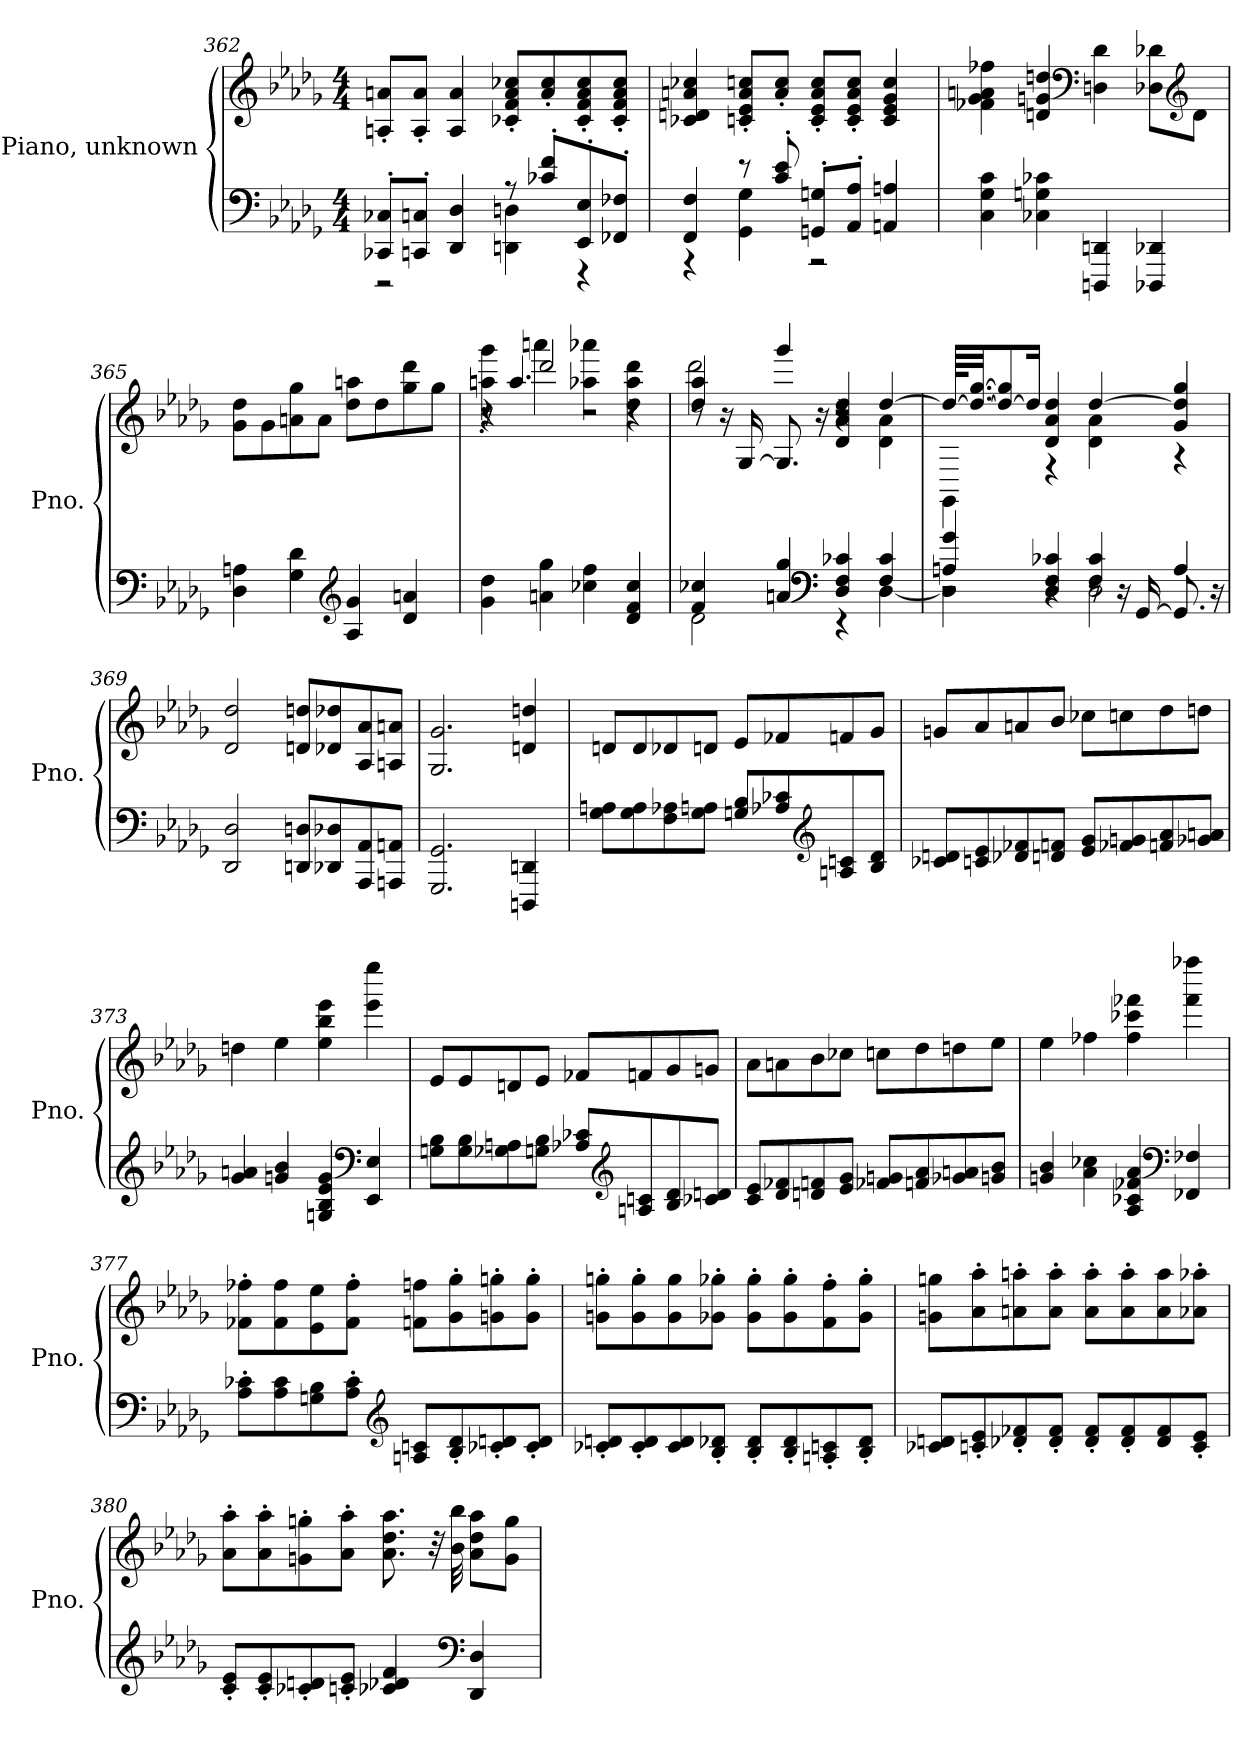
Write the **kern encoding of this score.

**kern	**kern
*part1	*part1
*staff2	*staff1
*I"Piano, unknown	*
*I'Pno.	*
*clefF4	*clefG2
*k[b-e-a-d-g-]	*k[b-e-a-d-g-]
*M4/4	*M4/4
=362	=362
*^	*
8CC-X/' 8C-X/'L	2r	8An/' 8an/'L
8CCn/' 8Cn/'J	.	8A/' 8a/'J
4DD-/ 4D-/	.	4A/ 4a/
8r	4DDn\ 4Dn\	8c-X/' 8f/' 8a/' 8cc-X/'L
8c-X/' 8f/'L	.	8a/' 8cc-/'
8EE-/' 8E-/'	4r	8c-/' 8f/' 8a/' 8cc-/'
8FF-X/' 8F-X/'J	.	8c-/' 8f/' 8a/' 8cc-/'J
!!LO:LB:g=z
=363	=363	=363
4FF/ 4F/	4r	4c-X/ 4dn/ 4an/ 4cc-X/
8r	4GG-\ 4G-\	8cn/' 8e-/' 8a/' 8ccn/'L
8c/' 8e-/'	.	8a/' 8cc/'J
8GGn/' 8Gn/'L	2r	8c/' 8e-/' 8a/' 8cc/'L
8AA-/' 8A-/'J	.	8c/' 8e-/' 8a/' 8cc/'J
4AAn/ 4An/	.	4c/ 4e-/ 4g-/ 4cc/
*v	*v	*
=364	=364
4C\ 4G-\ 4c\	4f-X\ 4g-\ 4an\ 4ff-X\
4C-X\ 4Gn\ 4c-X\	4dn/ 4gn/ 4ddn/
*	*clefF4
4DDDn/ 4DDn/	4Dn\ 4d\
4DDD-X/ 4DD-X/	8D-X\ 8d-X\L
*	*clefG2
.	8d-\J
=365	=365
4D-\ 4An\	8g-\ 8dd-\L
.	8g-\
4G-\ 4d-\	8an\ 8gg-\
.	8a\J
*clefG2	*
4A/ 4g-/	8dd-\ 8aan\L
.	8dd-\
4d-/ 4an/	8gg-\ 8ddd-\
.	8gg-\J
!!LO:PB:g=z
=366	=366
*	*^
*	*	*^
4g-\ 4dd-\	4r	4aan\' 4ggg-\'	8r
.	.	.	4.aa/
4an\ 4gg-\	2ddd-/	4aaan\	.
4cc-X\ 4ff\	.	4aa-X\ 4aaa-X\	2r
4d-/ 4f/ 4cc-/	4r	4dd-\ 4aa-\ 4ddd-\	.
=367	=367	=367	=367
*^	*	*	*
4f/ 4cc-X/	2d-\	4dd-/ 4aa-/	2ddd-\	8r
.	.	.	.	16r
.	.	.	.	[16G-/
4an/ 4gg-/	.	4ggg-/	.	8.G-/]
.	.	.	.	16r
*clefF4	*	*	*	*
4D-/ 4F/ 4c-X/	4r	4d-/ 4a-/ 4dd-/	4r	2r
4F/ 4c-/	[4D-\	[4dd-/	4d-\ 4a-\	.
*	*	*	*v	*v
=368	=368	=368	=368
*	*^	*	*
4An/ 4g-/	4D-\]	2r	64dd-/KLLL_	4GG-\
.	.	.	32.dd-/_ [32.gg-/JJ	.
.	.	.	8dd-/_ 8gg-/]	.
.	.	.	16dd-/Jk]	.
4D-/ 4F/ 4c-X/	4r	.	4d-/ 4a-/ 4dd-/	4r
4F/ 4c-/	2D-\	8r	[4dd-/	4d-\ 4a-\
.	.	16r	.	.
.	.	[16GG-/	.	.
4A/	.	8.GG-/]	4g-/ 4dd-/] 4gg-/	4r
.	.	16r	.	.
*v	*v	*v	*	*
*	*v	*v
!!LO:LB:g=z
=369	=369
2DD-/ 2D-/	2d-/ 2dd-/
8DDn/ 8Dn/L	8dn/ 8ddn/L
8DD-X/ 8D-X/	8d-X/ 8dd-X/
8AAA-/ 8AA-/	8A-/ 8a-/
8AAAn/ 8AAn/J	8An/ 8an/J
=370	=370
2.GGG-/ 2.GG-/	2.G-/ 2.g-/
4DDDn/ 4DDn/	4dn/ 4ddn/
=371	=371
8G-\ 8An\L	8dn/L
8G-\ 8A\	8d/
8F\ 8A-X\	8d-X/
8G-\ 8An\J	8dn/J
8Gn/ 8B-/L	8e-/L
8A-X/ 8c-X/	8f-X/
*clefG2	*
8An/ 8cn/	8fn/
8B-/ 8d-/J	8g-/J
!!LO:LB:g=z
=372	=372
8c-X/ 8dn/L	8gn/L
8cn/ 8e-/	8a-/
8d-X/ 8f-X/	8an/
8dn/ 8fn/J	8b-/J
8e-/ 8g-/L	8cc-X\L
8f-X/ 8gn/	8ccn\
8fn/ 8a-/	8dd-\
8g-X/ 8an/J	8ddn\J
=373	=373
4g-/ 4an/	4ddn\
4gn/ 4b-/	4ee-\
4Gn/ 4B-/ 4e-/ 4g/	4ee-\ 4bb-\ 4eee-\
*clefF4	*
4EE-/ 4E-/	4eee-\ 4eeee-\
!!LO:LB:g=z
=374	=374
8Gn\ 8B-\L	8e-/L
8G\ 8B-\	8e-/
8G-X\ 8An\	8dn/
8Gn\ 8B-\J	8e-/J
8A-X/ 8c-X/L	8f-X/L
*clefG2	*
8An/ 8cn/	8fn/
8B-/ 8d-/	8g-/
8c-X/ 8dn/J	8gn/J
=375	=375
8c/ 8e-/L	8a-\L
8d-/ 8f-X/	8an\
8dn/ 8fn/	8b-\
8e-/ 8g-/J	8cc-X\J
8f-X/ 8gn/L	8ccn\L
8fn/ 8a-/	8dd-\
8g-X/ 8an/	8ddn\
8gn/ 8b-/J	8ee-\J
=376	=376
4gn/ 4b-/	4ee-\
4a-\ 4cc-X\	4ff-X\
4A-/ 4c-X/ 4f-X/ 4a-/	4ff-\ 4ccc-X\ 4fff-X\
*clefF4	*
4FF-X/ 4F-X/	4fff-\ 4ffff-X\
!!LO:LB:g=z
=377	=377
8A-\' 8c-X\'L	8f-X\' 8ff-X\'L
8A-\ 8c-\	8f-\ 8ff-\
8Gn\ 8B-\	8e-\ 8ee-\
8A-\' 8c-\'J	8f-\' 8ff-\'J
*clefG2	*
8An/ 8cn/L	8fn\ 8ffn\L
8B-/' 8d-/'	8g-\' 8gg-\'
8c-X/' 8dn/'	8gn\' 8ggn\'
8c-/' 8d/'J	8g\' 8gg\'J
=378	=378
8c-X/' 8dn/'L	8gn\' 8ggn\'L
8c-/' 8d/'	8g\' 8gg\'
8c-/ 8d/	8g\ 8gg\
8B-/' 8d-X/'J	8g-X\' 8gg-X\'J
8B-/' 8d-/'L	8g-\' 8gg-\'L
8B-/' 8d-/'	8g-\' 8gg-\'
8An/' 8cn/'	8f\' 8ff\'
8B-/' 8d-/'J	8g-\' 8gg-\'J
!!LO:LB:g=z
=379	=379
8c-X/ 8dn/L	8gn\ 8ggn\L
8cn/' 8e-/'	8a-\' 8aa-\'
8d-X/' 8f-X/'	8an\' 8aan\'
8d-/' 8f-/'J	8a\' 8aa\'J
8d-/' 8f-/'L	8a\' 8aa\'L
8d-/' 8f-/'	8a\' 8aa\'
8d-/ 8f-/	8a\ 8aa\
8c/' 8e-/'J	8a-X\' 8aa-X\'J
=380	=380
8c/' 8e-/'L	8a-\' 8aa-\'L
8c/' 8e-/'	8a-\' 8aa-\'
8c-X/' 8dn/'	8gn\' 8ggn\'
8cn/' 8e-/'J	8a-\' 8aa-\'J
4c-X/ 4d-X/ 4f/	8.a-\ 8.dd-\ 8.aa-\
.	32r
.	32b-\ 32bb-\
*clefF4	*
4DD-/ 4D-/	8a-\ 8dd-\ 8aa-\L
.	8g\ 8gg\J
=	=
*-	*-
